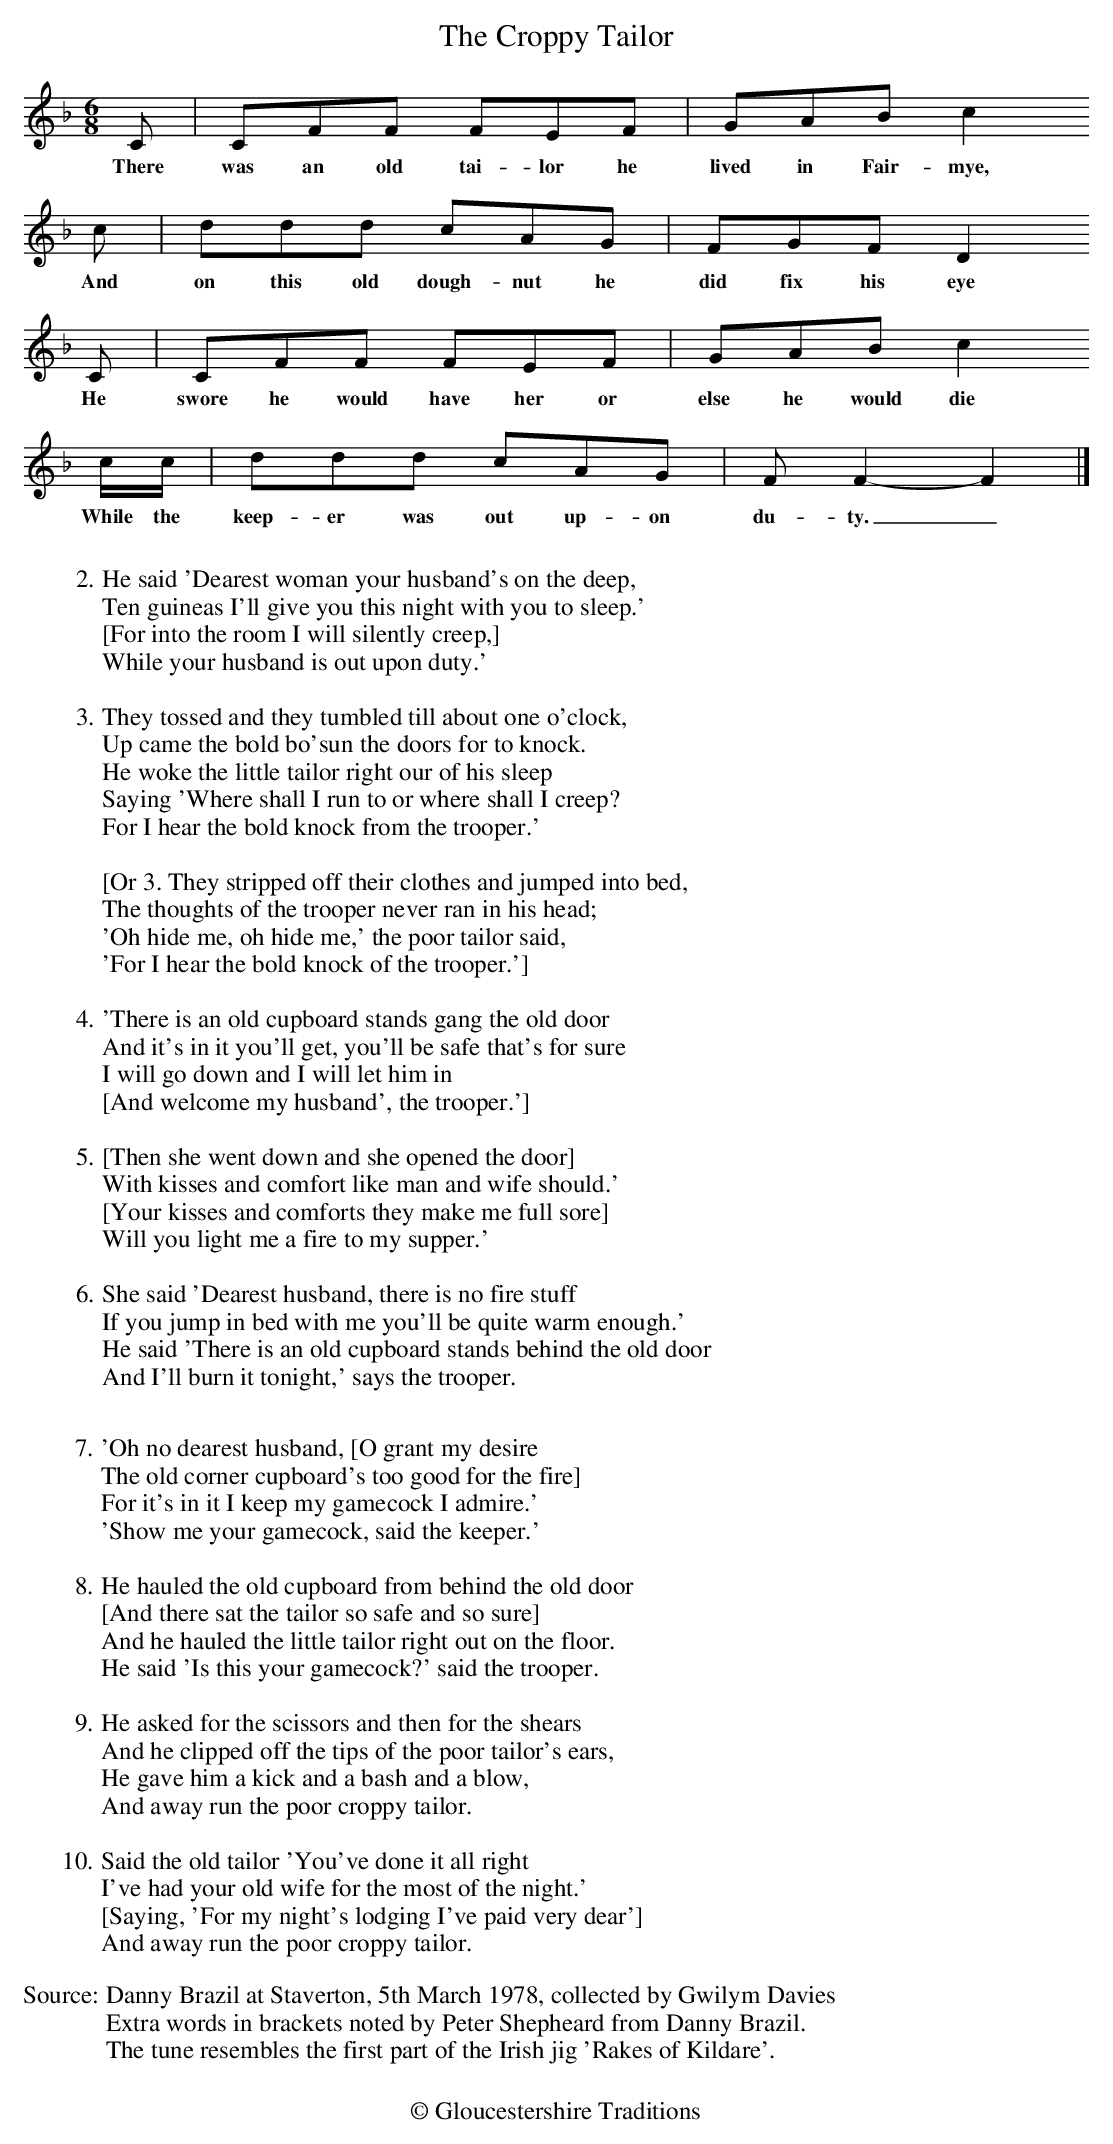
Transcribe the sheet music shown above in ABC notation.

X:1
T:The Croppy Tailor
M:6/8
L:1/8
K:Fmaj
C | CFF FEF | GAB c2
w:There was an old tai-lor he lived in Fair-mye,
c | ddd cAG |FGF D2
w:And on this old dough-nut he did fix his eye
C | CFF FEF | GAB c2
w:He swore he would have her or else he would die
c/2c/2 | ddd cAG | FF2-F2 |]
w:While the keep-er was out up-on du-ty._
%%text
%%text
%%text
W:2.He said 'Dearest woman your husband's on the deep,
W:Ten guineas I'll give you this night with you to sleep.'
W:[For into the room I will silently creep,]
W:While your husband is out upon duty.'
W:
W:3.They tossed and they tumbled till about one o'clock,
W:Up came the bold bo'sun the doors for to knock.
W:He woke the little tailor right our of his sleep
W:Saying 'Where shall I run to or where shall I creep?
W:For I hear the bold knock from the trooper.'
W:
W:[Or 3. They stripped off their clothes and jumped into bed,
W:The thoughts of the trooper never ran in his head;
W:'Oh hide me, oh hide me,' the poor tailor said,
W:'For I hear the bold knock of the trooper.']
W:
W:4.'There is an old cupboard stands gang the old door
W:And it's in it you'll get, you'll be safe that's for sure
W:I will go down and I will let him in
W:[And welcome my husband', the trooper.']
W:
W:5.[Then she went down and she opened the door]
W:With kisses and comfort like man and wife should.'
W:[Your kisses and comforts they make me full sore]
W:Will you light me a fire to my supper.'
W:
W:6.She said 'Dearest husband, there is no fire stuff
W:If you jump in bed with me you'll be quite warm enough.'
W:He said 'There is an old cupboard stands behind the old door
W:And I'll burn it tonight,' says the trooper.
W:
W:7.'Oh no dearest husband, [O grant my desire
W:The old corner cupboard's too good for the fire]
W:For it's in it I keep my gamecock I admire.'
W:'Show me your gamecock, said the keeper.'
W:
W:8.He hauled the old cupboard from behind the old door
W:[And there sat the tailor so safe and so sure]
W:And he hauled the little tailor right out on the floor.
W:He said 'Is this your gamecock?' said the trooper.
W:
W:9.He asked for the scissors and then for the shears
W:And he clipped off the tips of the poor tailor's ears,
W:He gave him a kick and a bash and a blow,
W:And away run the poor croppy tailor.
W:
W:10.Said the old tailor 'You've done it all right
W:I've had your old wife for the most of the night.'
W:[Saying, 'For my night's lodging I've paid very dear']
W:And away run the poor croppy tailor.
